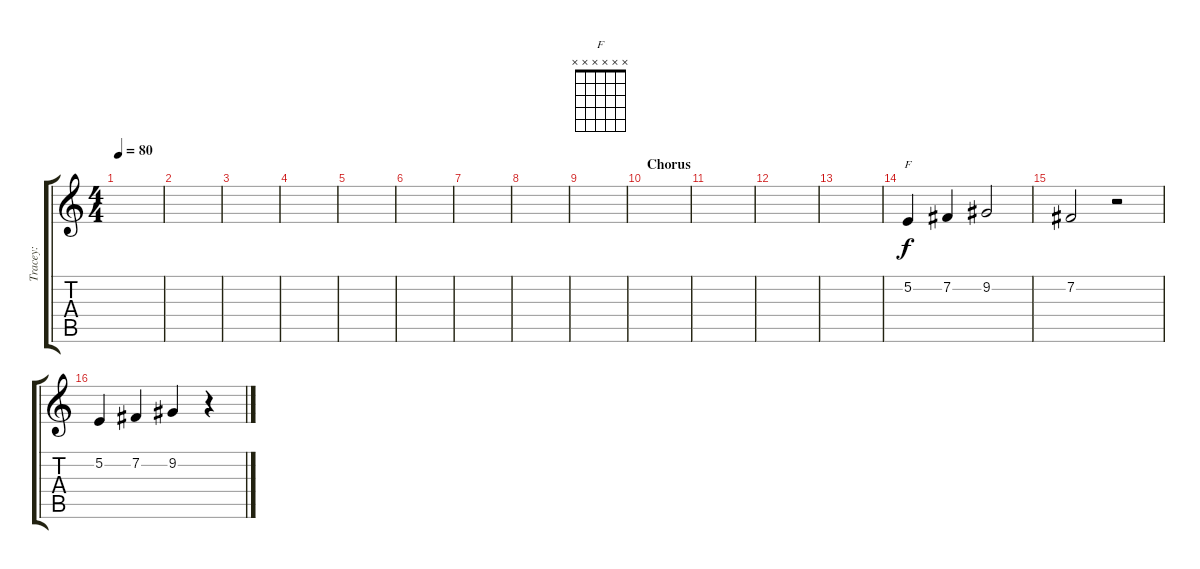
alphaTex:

\track ("Tracey:     Back" "Tracey:   ") {instrument pad4choir}
\staff {score tabs}
\tuning (E4 B3 G3 D3 A2 E2) {hide}
\chord ("F" x x x x x x)
\ts (4 4)
\tempo 80
\clef g2
\ks c
|
|
|
|
|
|
|
|
|
\section ("" "Chorus")
|
|
|
|
5.2.4{ch "F"} 7.2.4 9.2.2 |
7.2.2 r.2 |
5.2.4 7.2.4 9.2.4 r.4
